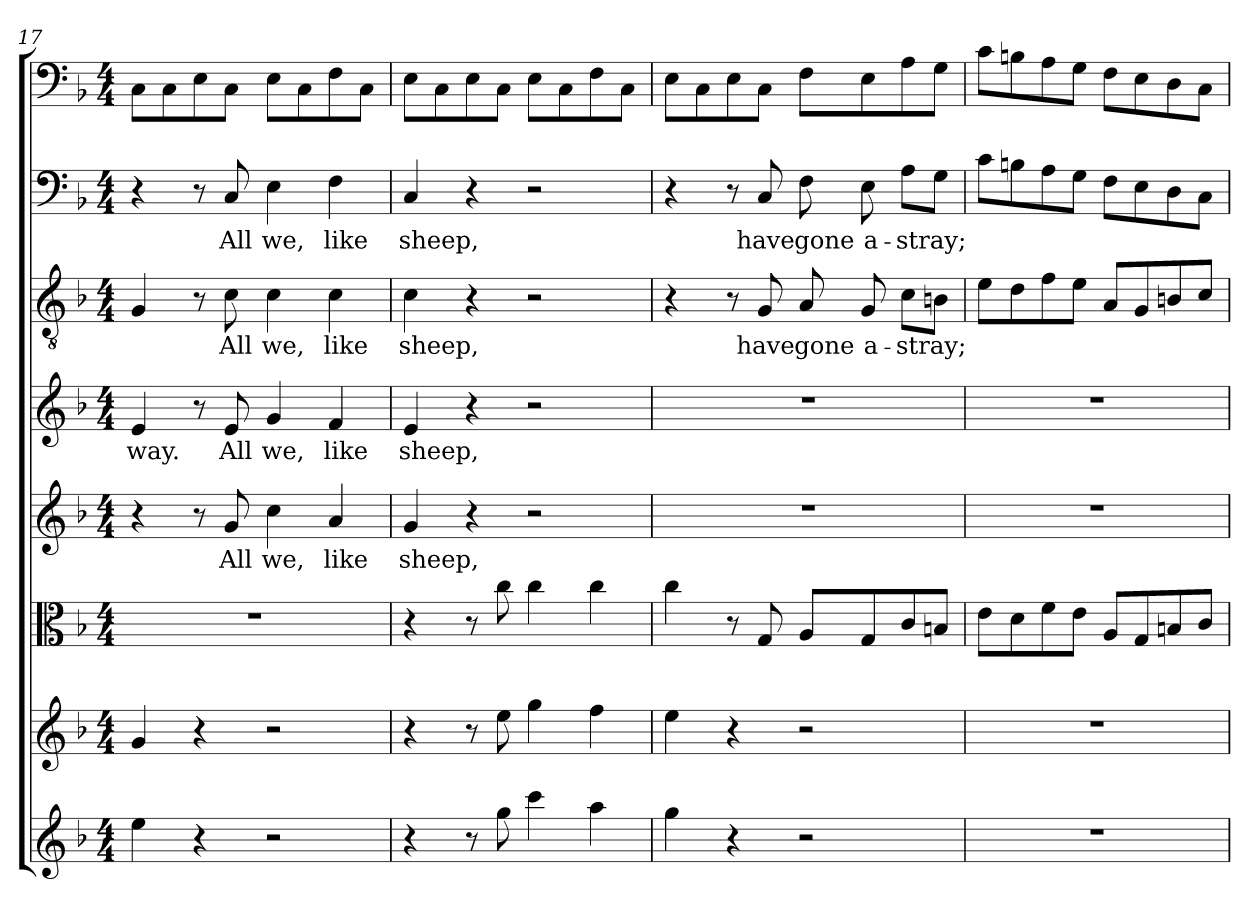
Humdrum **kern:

**kern	**kern	**kern	**kern	**text	**kern	**text	**kern	**text	**kern	**text	**kern
*part8	*part7	*part6	*part5	*part5	*part4	*part4	*part3	*part3	*part2	*part2	*part1
*staff8	*staff7	*staff6	*staff5	*staff5	*staff4	*staff4	*staff3	*staff3	*staff2	*staff2	*staff1
*clefG2	*clefG2	*clefC3	*clefG2	*	*clefG2	*	*clefGv2	*	*clefF4	*	*clefF4
*k[b-]	*k[b-]	*k[b-]	*k[b-]	*	*k[b-]	*	*k[b-]	*	*k[b-]	*	*k[b-]
*F:	*F:	*F:	*F:	*	*F:	*	*F:	*	*F:	*	*F:
*M4/4	*M4/4	*M4/4	*M4/4	*	*M4/4	*	*M4/4	*	*M4/4	*	*M4/4
=17	=17	=17	=17	=17	=17	=17	=17	=17	=17	=17	=17
4ee\	4g/	1r	4r	.	4e/	way.	4G/	.	4r	.	8C\L
.	.	.	.	.	.	.	.	.	.	.	8C\
4r	4r	.	8r	.	8r	.	8r	.	8r	.	8E\
.	.	.	8g/	All	8e/	All	8c\	All	8C/	All	8C\J
2r	2r	.	4cc\	we,	4g/	we,	4c\	we,	4E\	we,	8E\L
.	.	.	.	.	.	.	.	.	.	.	8C\
.	.	.	4a/	like	4f/	like	4c\	like	4F\	like	8F\
.	.	.	.	.	.	.	.	.	.	.	8C\J
=18	=18	=18	=18	=18	=18	=18	=18	=18	=18	=18	=18
4r	4r	4r	4g/	sheep,	4e/	sheep,	4c\	sheep,	4C/	sheep,	8E\L
.	.	.	.	.	.	.	.	.	.	.	8C\
8r	8r	8r	4r	.	4r	.	4r	.	4r	.	8E\
8gg\	8ee\	8cc\	.	.	.	.	.	.	.	.	8C\J
4ccc\	4gg\	4cc\	2r	.	2r	.	2r	.	2r	.	8E\L
.	.	.	.	.	.	.	.	.	.	.	8C\
4aa\	4ff\	4cc\	.	.	.	.	.	.	.	.	8F\
.	.	.	.	.	.	.	.	.	.	.	8C\J
=19	=19	=19	=19	=19	=19	=19	=19	=19	=19	=19	=19
4gg\	4ee\	4cc\	1r	.	1r	.	4r	.	4r	.	8E\L
.	.	.	.	.	.	.	.	.	.	.	8C\
4r	4r	8r	.	.	.	.	8r	.	8r	.	8E\
.	.	8G/	.	.	.	.	8G/	have	8C/	have	8C\J
2r	2r	8A/L	.	.	.	.	8A/	gone	8F\	gone	8F\L
.	.	8G/	.	.	.	.	8G/	a-	8E\	a-	8E\
.	.	8c/	.	.	.	.	8c\L	-stray;	8A\L	-stray;	8A\
.	.	8Bn/J	.	.	.	.	8Bn\J	.	8G\J	.	8G\J
=20	=20	=20	=20	=20	=20	=20	=20	=20	=20	=20	=20
1r	1r	8e\L	1r	.	1r	.	8e\L	.	8c\L	.	8c\L
.	.	8d\	.	.	.	.	8d\	.	8Bn\	.	8Bn\
.	.	8f\	.	.	.	.	8f\	.	8A\	.	8A\
.	.	8e\J	.	.	.	.	8e\J	.	8G\J	.	8G\J
.	.	8A/L	.	.	.	.	8A/L	.	8F\L	.	8F\L
.	.	8G/	.	.	.	.	8G/	.	8E\	.	8E\
.	.	8Bn/	.	.	.	.	8Bn/	.	8D\	.	8D\
.	.	8c/J	.	.	.	.	8c/J	.	8C\J	.	8C\J
=	=	=	=	=	=	=	=	=	=	=	=
*-	*-	*-	*-	*-	*-	*-	*-	*-	*-	*-	*-
